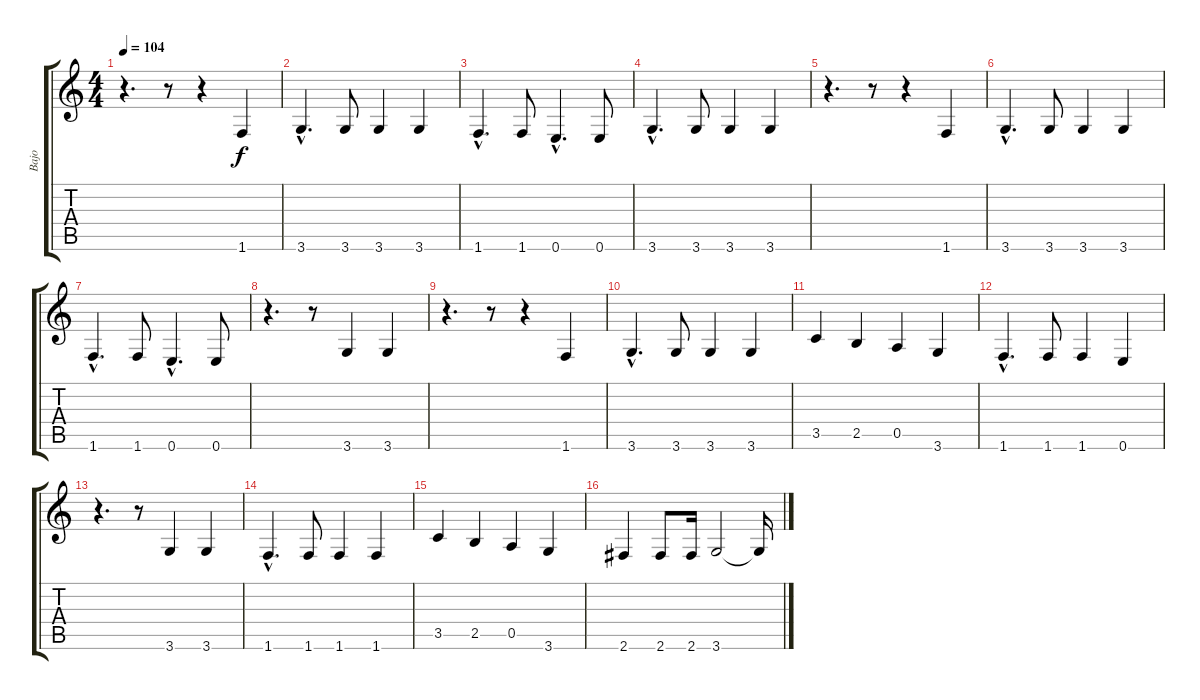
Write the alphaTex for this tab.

\track ("Bajo" "Bajo") {instrument acousticbass}
\staff {score tabs}
\tuning (E4 B3 G3 D3 A2 E2) {hide}
\ts (4 4)
\tempo 104
\clef g2
\ks c
r.4{d dy f instrument acousticbass} r.8 r.4 1.6.4 |
3.6{hac}.4{d} 3.6.8 3.6.4 3.6.4 |
1.6{hac}.4{d} 1.6.8 0.6{hac}.4{d} 0.6.8 |
3.6{hac}.4{d} 3.6.8 3.6.4 3.6.4 |
r.4{d} r.8 r.4 1.6.4 |
3.6{hac}.4{d} 3.6.8 3.6.4 3.6.4 |
1.6{hac}.4{d} 1.6.8 0.6{hac}.4{d} 0.6.8 |
r.4{d} r.8 3.6.4 3.6.4 |
r.4{d} r.8 r.4 1.6.4 |
3.6{hac}.4{d} 3.6.8 3.6.4 3.6.4 |
3.5.4 2.5.4 0.5.4 3.6.4 |
1.6{hac}.4{d} 1.6.8 1.6.4 0.6.4 |
r.4{d} r.8 3.6.4 3.6.4 |
1.6{hac}.4{d} 1.6.8 1.6.4 1.6.4 |
3.5.4 2.5.4 0.5.4 3.6.4 |
2.6.4 2.6.8 2.6.16 3.6.2 3.6{t}.16
